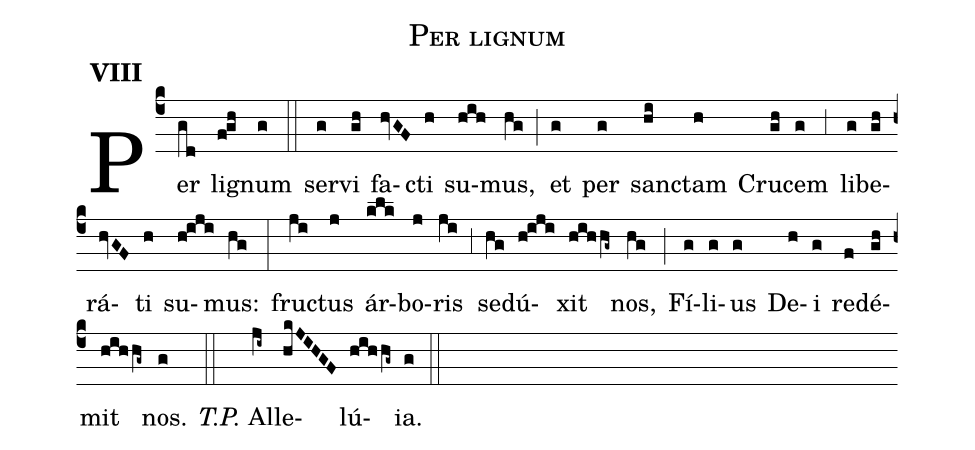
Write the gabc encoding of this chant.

name:Per lignum;
mode:VIII;
office-part:Communiones;
%%
(c4) Per(gd) li(f!gh)gnum(g) (::) ser(g)vi(gh) fa(hvGF)cti(h) su(hih)mus,(hg) (;) et(g) per(g) san(hi)ctam(h) Cru(gh)cem(g) (,3) li(g)be(gh)rá(hvGF)ti(h) su(h!iji)mus:(hg) (:) fru(ji)ctus(j) ár(klk)bo(j)ris(ji) (,3) se(hg)dú(h!iji)xit(hihhg~) nos,(hg) (;) Fí(g)li(g)us(g) De(h)i(g) re(f)dé(gh)mit(hihhg~) nos.(g) (::) <i>T.P.</i> Al(ji~)le(hkJIHGF)lú(hihhg~)ia.(g) (::)
